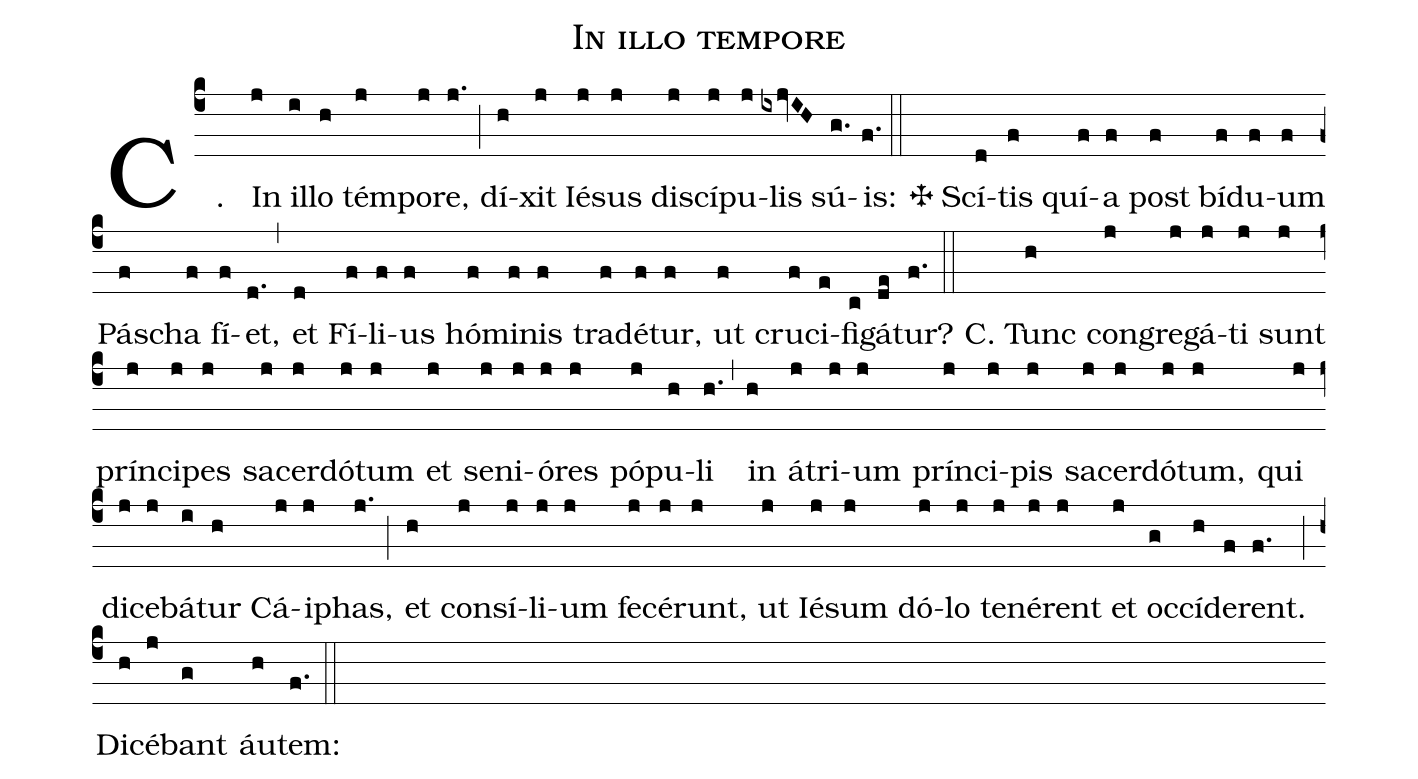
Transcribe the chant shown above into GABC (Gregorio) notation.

name: In illo tempore;
%%
(c4)
C.( )
In(j) il(i)lo(h) tém(j)po(j)re,(j.) (;) dí(h)xit(j) Ié(j)sus(j) di(j)scí(j)pu(j)lis(ixjvIH) sú(g.)is:(f.) (::)

<v>{\grealtcross}</v>( )
Scí(d)tis(f) quí(f)a(f) post(f) bí(f)du(f)um(f) Pás(f)cha(f) fí(f)et,(d.) (,)
et(d) Fí(f)li(f)us(f) hó(f)mi(f)nis(f) tra(f)dé(f)tur,(f) ut(f) cru(f)ci(e)fi(c)gá(de)tur?(f.) (::)

C.( )
Tunc(h) con(j)gre(j)gá(j)ti(j) sunt(j) prín(j)ci(j)pes(j) sa(j)cer(j)dó(j)tum(j) et(j) se(j)ni(j)ó(j)res(j) pó(j)pu(h)li(h.) (,)
in(h) á(j)tri(j)um(j) prín(j)ci(j)pis(j) sa(j)cer(j)dó(j)tum,(j) qui(j) di(j)ce(j)bá(i)tur(h) Cá(j)i(j)phas,(j.) (;)
et(h) con(j)sí(j)li(j)um(j) fe(j)cé(j)runt,(j) ut(j) Ié(j)sum(j) dó(j)lo(j) te(j)né(j)rent(j) et(j) oc(g)cí(h)de(f)rent.(f.) (;)
Di(h)cé(j)bant(g) áu(h)tem:(f.) (::)
